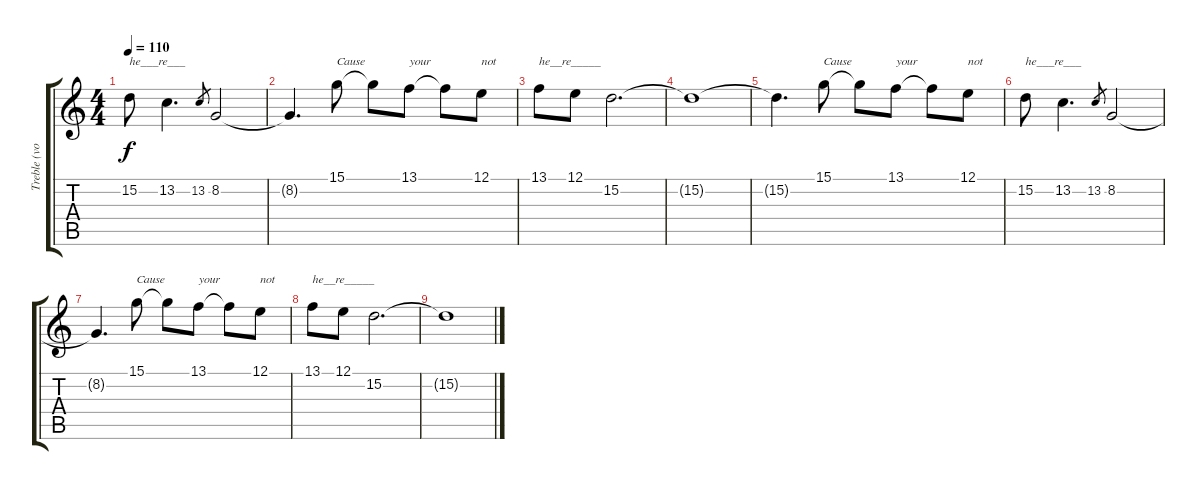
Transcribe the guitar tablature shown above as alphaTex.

\track ("Treble (vocal)" "Treble (vo") {solo instrument acousticgrandpiano}
\staff {score tabs}
\tuning (E4 B3 G3 D3 A2 E2) {hide}
\ts (4 4)
\tempo 110
\clef g2
\ks c
15.2.8{txt "he___re___" dy f} 13.2.4{d} 13.2.8{gr} 8.2.2 |
8.2{t}.4{d} 15.1.8{txt "Cause"} 15.1{t}.8 13.1.8{txt "your"} 13.1{t}.8 12.1.8{txt "not"} |
13.1.8{txt "he__re_____"} 12.1.8 15.2.2{d} |
15.2{t}.1 |
15.2{t}.4{d} 15.1.8{txt "Cause" volume 0} 15.1{t}.8 13.1.8{txt "your"} 13.1{t}.8 12.1.8{txt "not"} |
15.2.8{txt "he___re___"} 13.2.4{d} 13.2.8{gr} 8.2.2 |
8.2{t}.4{d} 15.1.8{txt "Cause"} 15.1{t}.8 13.1.8{txt "your"} 13.1{t}.8 12.1.8{txt "not"} |
13.1.8{txt "he__re_____"} 12.1.8 15.2.2{d} |
15.2{t}.1
